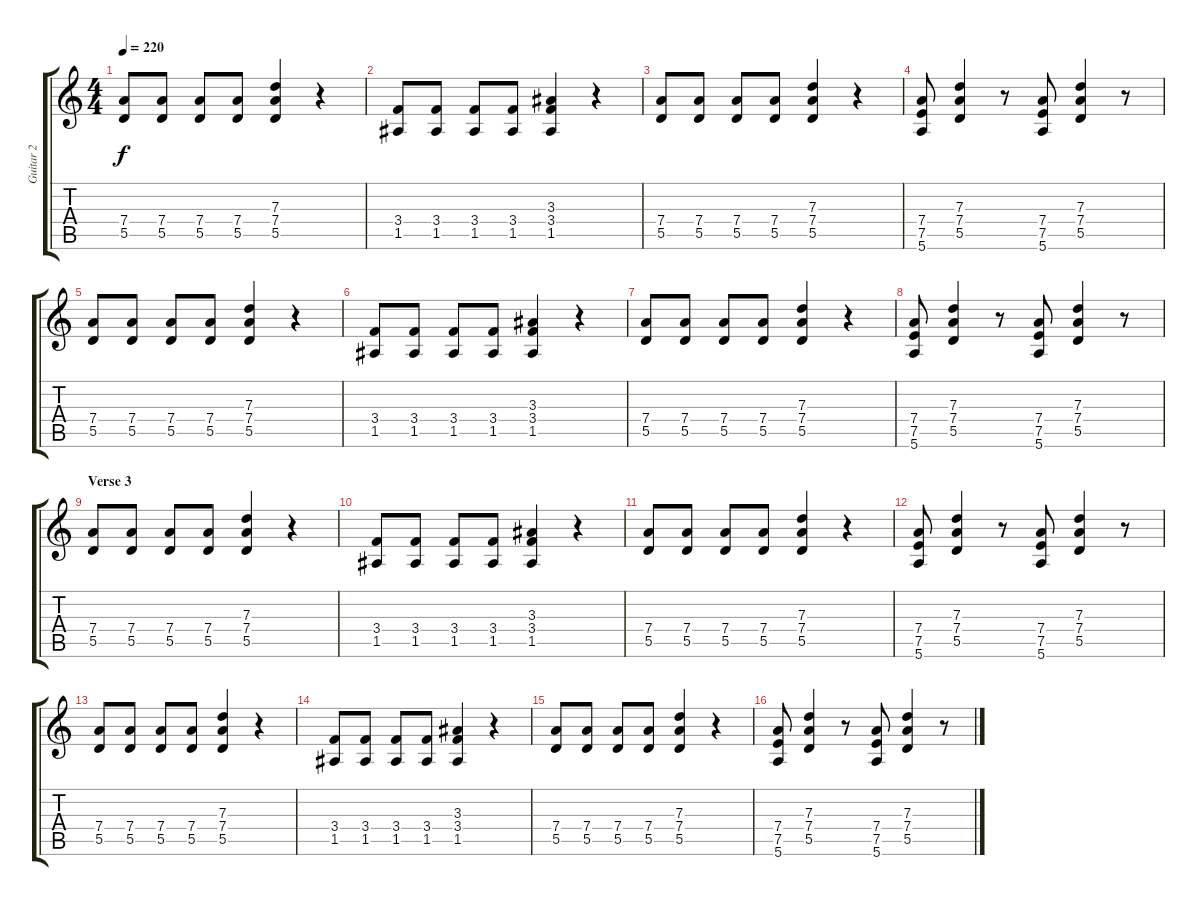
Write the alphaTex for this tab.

\track ("Guitar 2" "Guitar 2") {instrument distortionguitar}
\staff {score tabs}
\tuning (E4 B3 G3 D3 A2 E2) {hide}
\ts (4 4)
\tempo 220
\clef g2
\ks c
(7.4 5.5).8{dy f} (7.4 5.5).8 (7.4 5.5).8 (7.4 5.5).8 (7.3 7.4 5.5).4 r.4 |
(3.4 1.5).8 (3.4 1.5).8 (3.4 1.5).8 (3.4 1.5).8 (3.3 3.4 1.5).4 r.4 |
(7.4 5.5).8 (7.4 5.5).8 (7.4 5.5).8 (7.4 5.5).8 (7.3 7.4 5.5).4 r.4 |
(7.4 7.5 5.6).8 (7.3 7.4 5.5).4 r.8 (7.4 7.5 5.6).8 (7.3 7.4 5.5).4 r.8 |
(7.4 5.5).8 (7.4 5.5).8 (7.4 5.5).8 (7.4 5.5).8 (7.3 7.4 5.5).4 r.4 |
(3.4 1.5).8 (3.4 1.5).8 (3.4 1.5).8 (3.4 1.5).8 (3.3 3.4 1.5).4 r.4 |
(7.4 5.5).8 (7.4 5.5).8 (7.4 5.5).8 (7.4 5.5).8 (7.3 7.4 5.5).4 r.4 |
(7.4 7.5 5.6).8 (7.3 7.4 5.5).4 r.8 (7.4 7.5 5.6).8 (7.3 7.4 5.5).4 r.8 |
\section ("" "Verse 3")
(7.4 5.5).8 (7.4 5.5).8 (7.4 5.5).8 (7.4 5.5).8 (7.3 7.4 5.5).4 r.4 |
(3.4 1.5).8 (3.4 1.5).8 (3.4 1.5).8 (3.4 1.5).8 (3.3 3.4 1.5).4 r.4 |
(7.4 5.5).8 (7.4 5.5).8 (7.4 5.5).8 (7.4 5.5).8 (7.3 7.4 5.5).4 r.4 |
(7.4 7.5 5.6).8 (7.3 7.4 5.5).4 r.8 (7.4 7.5 5.6).8 (7.3 7.4 5.5).4 r.8 |
(7.4 5.5).8 (7.4 5.5).8 (7.4 5.5).8 (7.4 5.5).8 (7.3 7.4 5.5).4 r.4 |
(3.4 1.5).8 (3.4 1.5).8 (3.4 1.5).8 (3.4 1.5).8 (3.3 3.4 1.5).4 r.4 |
(7.4 5.5).8 (7.4 5.5).8 (7.4 5.5).8 (7.4 5.5).8 (7.3 7.4 5.5).4 r.4 |
(7.4 7.5 5.6).8 (7.3 7.4 5.5).4 r.8 (7.4 7.5 5.6).8 (7.3 7.4 5.5).4 r.8
